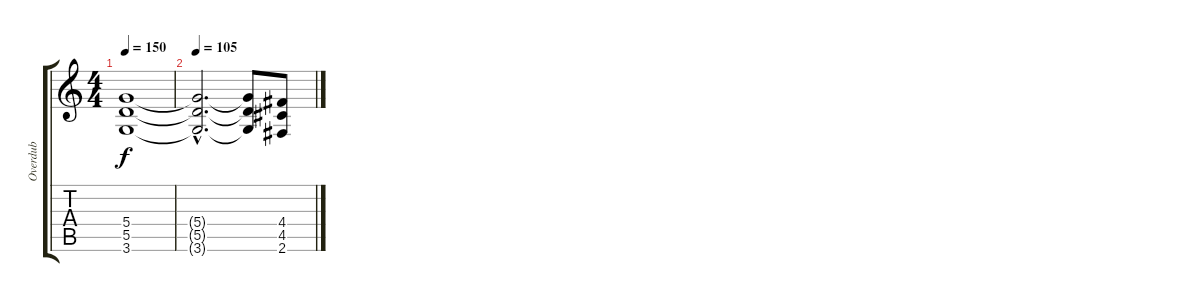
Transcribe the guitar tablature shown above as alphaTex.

\track ("Overdub" "Overdub") {instrument fretlessbass}
\staff {score tabs}
\tuning (E4 B3 G3 D3 A2 E2) {hide}
\ts (4 4)
\tempo 150
\clef g2
\ks c
(5.4{t} 5.5{t} 3.6{t}).1{dy f} |
\tempo 105
(5.4{hac t} 5.5{hac t} 3.6{hac t}).2{d} (5.4{t} 5.5{t} 3.6{t}).8 (4.4 4.5 2.6).8
